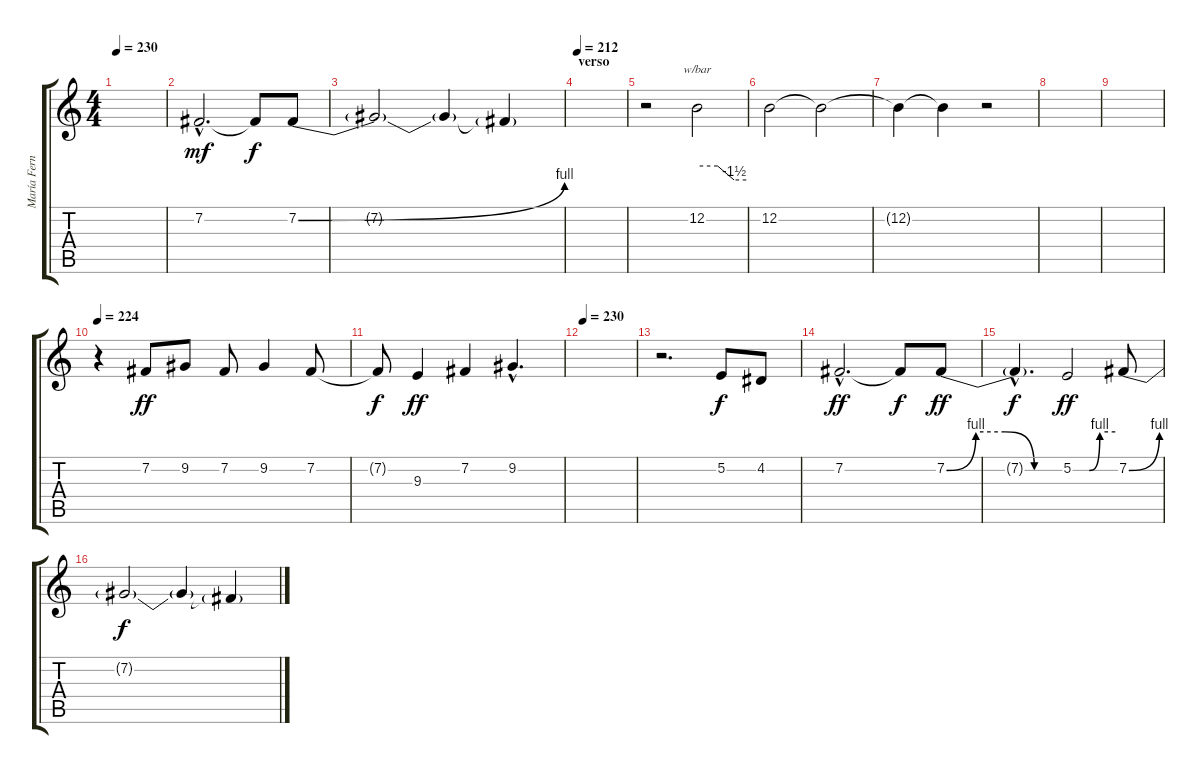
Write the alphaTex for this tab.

\track ("María Fernanda (voz)" "María Fern") {instrument lead3calliope}
\staff {score tabs}
\tuning (E4 B3 G3 D3 A2 E2) {hide}
\ts (4 4)
\tempo 230
\clef g2
\ks c
|
7.2{hac}.2{d dy mf volume 10} 7.2{t}.8{dy f} 7.2{be (bend 0 0 60 4)}.8 |
7.2{t}.2 7.2{t}.4{volume 9} 7.2{t}.4{volume 8} |
\section ("" "verso")
\tempo 212
|
r.2{volume 10} 12.2.2{tbe (custom default 0 0 25 0 45 -6 60 -6)} |
12.2.2 12.2{t}.2{volume 9} |
12.2{t}.4{volume 8} 12.2{t}.4{volume 6} r.2 |
|
|
\tempo 224
r.4{volume 10} 7.2.8{dy ff} 9.2.8 7.2.8 9.2.4 7.2.8 |
7.2{t}.8{dy f} 9.3.4{dy ff} 7.2.4 9.2{hac}.4{d} |
\tempo 230
|
r.2{d} 5.2.8{dy f} 4.2.8 |
7.2{hac}.2{d dy ff} 7.2{t}.8{dy f} 7.2{be (custom 0 0 15 4 30 4 45 0 60 0)}.8{dy ff} |
7.2{hac t}.4{d dy f} 5.2{be (custom 0 0 23 0 38 4 60 4)}.2{dy ff} 7.2{be (bend 0 0 60 4)}.8 |
7.2{t}.2{dy f} 7.2{t}.4{volume 9} 7.2{t}.4{volume 8}
